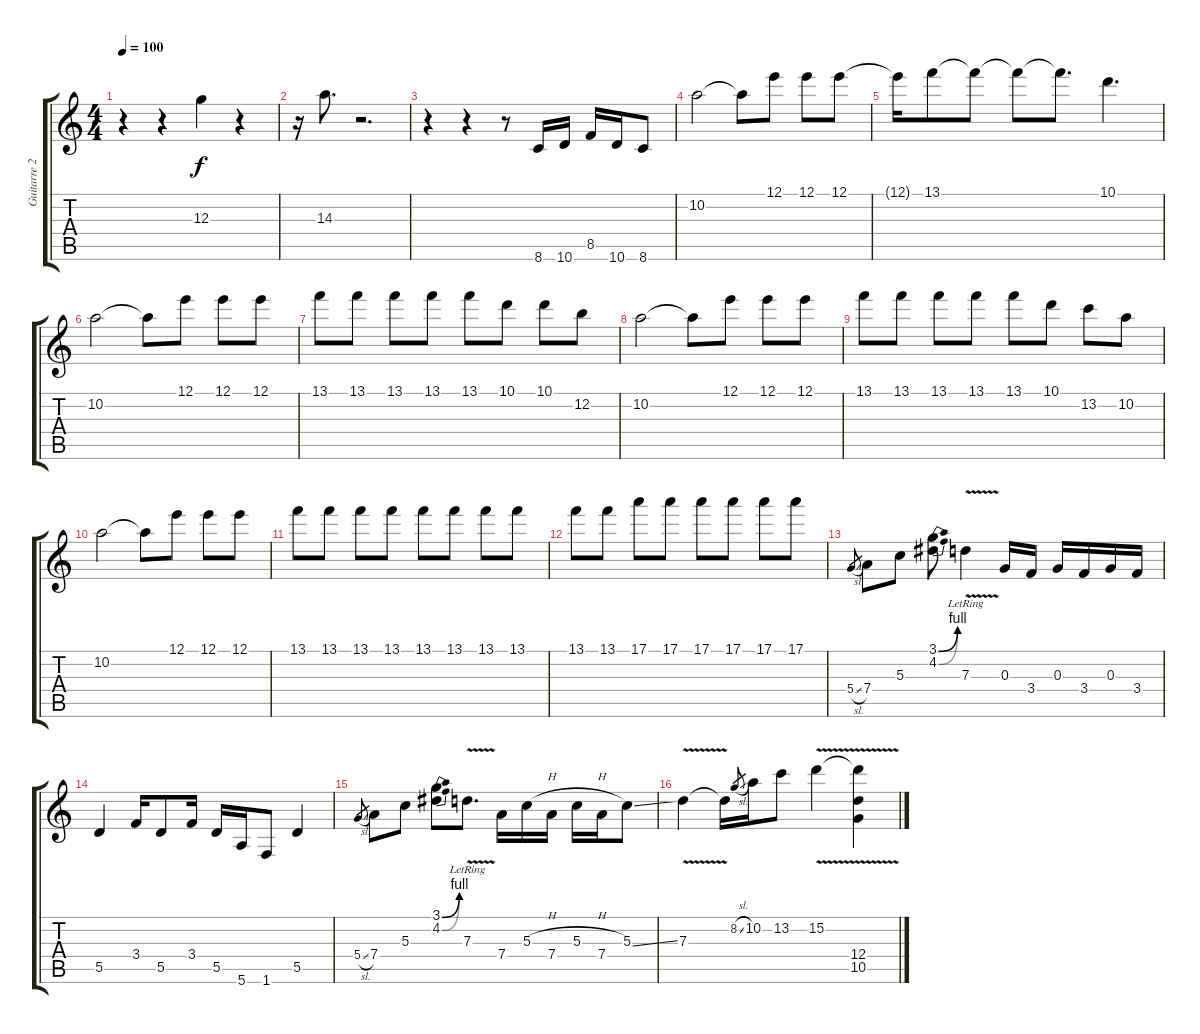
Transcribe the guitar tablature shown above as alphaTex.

\track ("Guitarre 2" "Guitarre 2") {instrument overdrivenguitar}
\staff {score tabs}
\tuning (E4 B3 G3 D3 A2 E2) {hide}
\ts (4 4)
\tempo 100
\clef g2
\ks c
r.4{dy f} r.4 12.3.4 r.4 |
r.16 14.3.8{d} r.2{d} |
r.4 r.4 r.8 8.6.16{volume 16} 10.6.16 8.5.16 10.6.16 8.6.8 |
10.2.2{volume 8} 10.2{t}.8 12.1.8 12.1.8 12.1.8 |
12.1{t}.16 13.1.8 13.1{t}.8 13.1{t}.8 13.1{t}.8{d} 10.1.4{d} |
10.2.2 10.2{t}.8 12.1.8 12.1.8 12.1.8 |
13.1.8 13.1.8 13.1.8 13.1.8 13.1.8 10.1.8 10.1.8 12.2.8 |
10.2.2{volume 10} 10.2{t}.8 12.1.8 12.1.8 12.1.8 |
13.1.8 13.1.8 13.1.8 13.1.8 13.1.8 10.1.8 13.2.8 10.2.8 |
10.2.2{volume 12} 10.2{t}.8 12.1.8 12.1.8 12.1.8 |
13.1.8 13.1.8 13.1.8 13.1.8 13.1.8 13.1.8 13.1.8 13.1.8 |
13.1.8 13.1.8 17.1.8 17.1.8 17.1.8 17.1.8 17.1.8 17.1.8 |
5.4{sl}.8{gr} 7.4.8{volume 16 balance 16 instrument distortionguitar} 5.3.8 (3.1{be (bend 0 0 60 4)} 4.2{be (bend 0 0 60 4)}).8 7.3{v lr}.4 0.3.16 3.4.16 0.3.16 3.4.16 0.3.16 3.4.16 |
5.5.4 3.4.16 5.5.8 3.4.16 5.5.16 5.6.16 1.6.8 5.5.4 |
5.4{sl}.8{gr} 7.4.8 5.3.8 (3.1{be (bend 0 0 60 4)} 4.2{be (bend 0 0 60 4)}).8 7.3{v lr}.8{d} 7.4.16 5.3{h}.16 7.4.16 5.3{h}.16 7.4.16 5.3{ss}.8 |
7.3{v}.4 7.3{t}.16 8.2{sl}.8{gr} 10.2.16 13.2.8 15.2{v}.4 (15.2{t} 12.4{ss} 10.5).4
